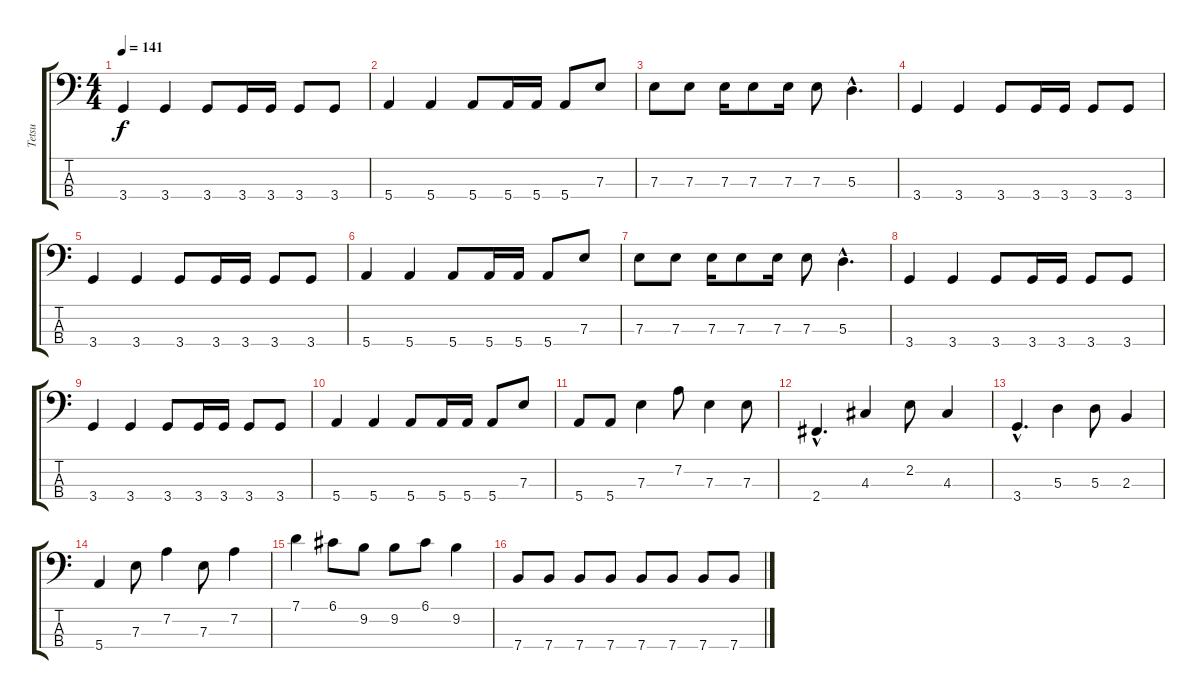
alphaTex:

\track ("Tetsu" "Tetsu") {instrument electricbassfinger}
\staff {score tabs}
\tuning (G2 D2 A1 E1) {hide}
\ts (4 4)
\tempo 141
\clef f4
\ks c
3.4.4{dy f} 3.4.4 3.4.8 3.4.16 3.4.16 3.4.8 3.4.8 |
5.4.4 5.4.4 5.4.8 5.4.16 5.4.16 5.4.8 7.3.8 |
7.3.8 7.3.8 7.3.16 7.3.8 7.3.16 7.3.8 5.3{hac}.4{d} |
3.4.4 3.4.4 3.4.8 3.4.16 3.4.16 3.4.8 3.4.8 |
3.4.4 3.4.4 3.4.8 3.4.16 3.4.16 3.4.8 3.4.8 |
5.4.4 5.4.4 5.4.8 5.4.16 5.4.16 5.4.8 7.3.8 |
7.3.8 7.3.8 7.3.16 7.3.8 7.3.16 7.3.8 5.3{hac}.4{d} |
3.4.4 3.4.4 3.4.8 3.4.16 3.4.16 3.4.8 3.4.8 |
3.4.4 3.4.4 3.4.8 3.4.16 3.4.16 3.4.8 3.4.8 |
5.4.4 5.4.4 5.4.8 5.4.16 5.4.16 5.4.8 7.3.8 |
5.4.8 5.4.8 7.3.4 7.2.8 7.3.4 7.3.8 |
2.4{hac}.4{d} 4.3.4 2.2.8 4.3.4 |
3.4{hac}.4{d} 5.3.4 5.3.8 2.3.4 |
5.4.4 7.3.8 7.2.4 7.3.8 7.2.4 |
7.1.4 6.1.8 9.2.8 9.2.8 6.1.8 9.2.4 |
7.4.8 7.4.8 7.4.8 7.4.8 7.4.8 7.4.8 7.4.8 7.4.8
